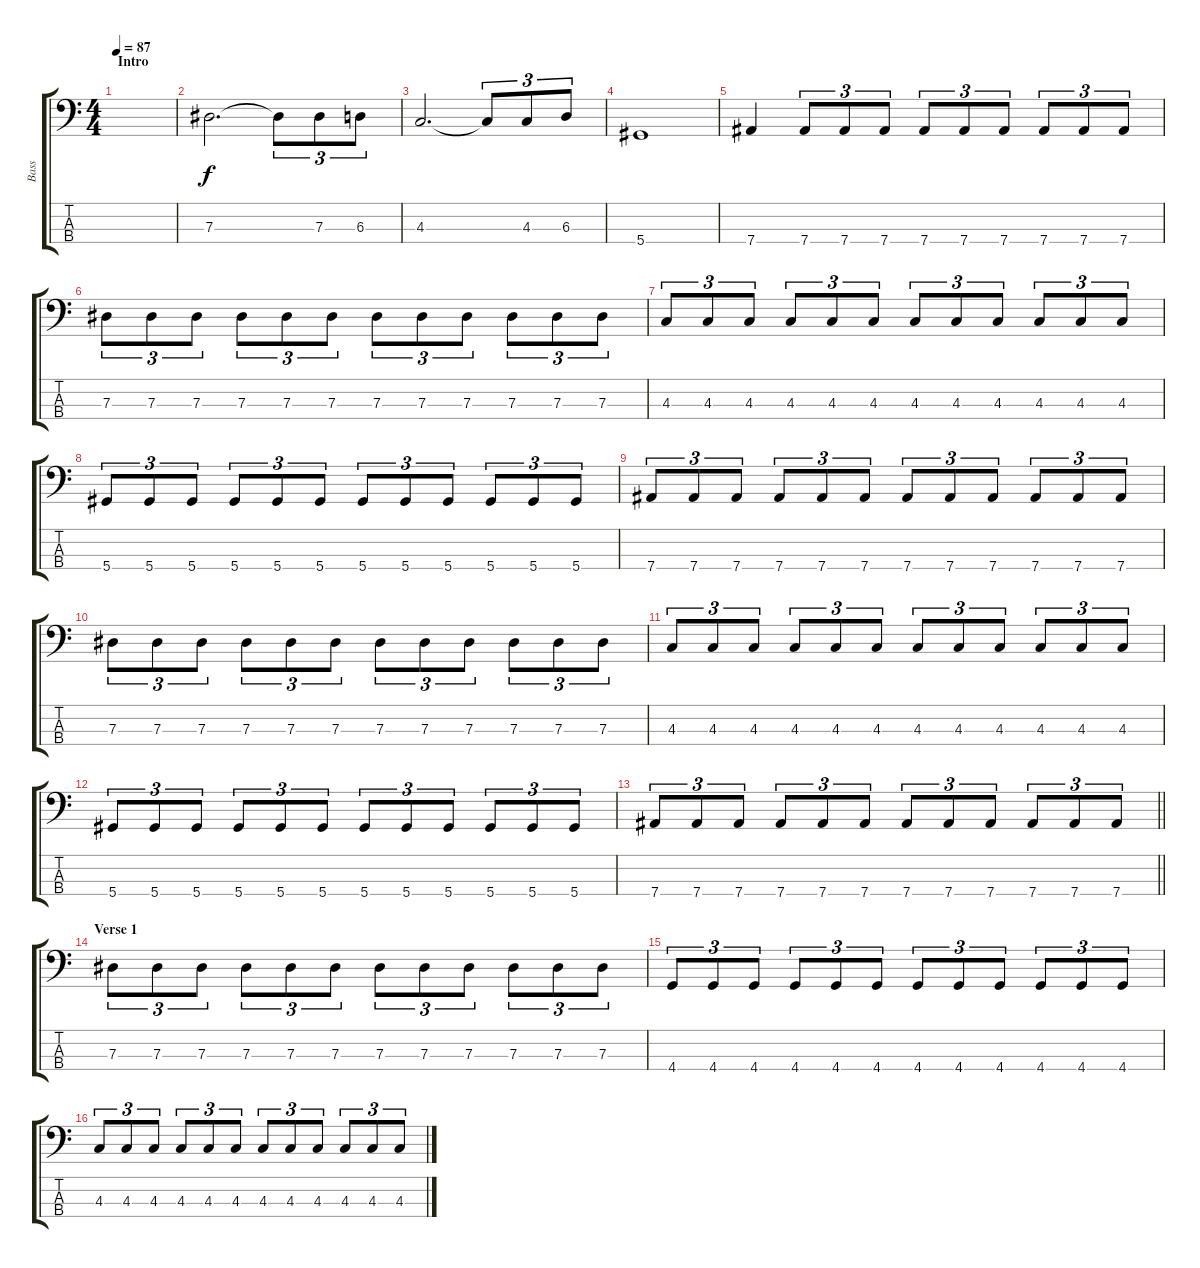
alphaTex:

\track ("Bass" "Bass") {instrument electricbassfinger}
\staff {score tabs}
\tuning (Gb2 Db2 Ab1 Eb1) {hide}
\ts (4 4)
\section ("" "Intro")
\tempo 87
\clef f4
\ks c
|
7.3.2{d} 7.3{t}.8{tu (3 2)} 7.3.8{tu (3 2)} 6.3.8{tu (3 2)} |
4.3.2{d} 4.3{t}.8{tu (3 2)} 4.3.8{tu (3 2)} 6.3.8{tu (3 2)} |
5.4.1 |
7.4.4 7.4.8{tu (3 2)} 7.4.8{tu (3 2)} 7.4.8{tu (3 2)} 7.4.8{tu (3 2)} 7.4.8{tu (3 2)} 7.4.8{tu (3 2)} 7.4.8{tu (3 2)} 7.4.8{tu (3 2)} 7.4.8{tu (3 2)} |
7.3.8{tu (3 2)} 7.3.8{tu (3 2)} 7.3.8{tu (3 2)} 7.3.8{tu (3 2)} 7.3.8{tu (3 2)} 7.3.8{tu (3 2)} 7.3.8{tu (3 2)} 7.3.8{tu (3 2)} 7.3.8{tu (3 2)} 7.3.8{tu (3 2)} 7.3.8{tu (3 2)} 7.3.8{tu (3 2)} |
4.3.8{tu (3 2)} 4.3.8{tu (3 2)} 4.3.8{tu (3 2)} 4.3.8{tu (3 2)} 4.3.8{tu (3 2)} 4.3.8{tu (3 2)} 4.3.8{tu (3 2)} 4.3.8{tu (3 2)} 4.3.8{tu (3 2)} 4.3.8{tu (3 2)} 4.3.8{tu (3 2)} 4.3.8{tu (3 2)} |
5.4.8{tu (3 2)} 5.4.8{tu (3 2)} 5.4.8{tu (3 2)} 5.4.8{tu (3 2)} 5.4.8{tu (3 2)} 5.4.8{tu (3 2)} 5.4.8{tu (3 2)} 5.4.8{tu (3 2)} 5.4.8{tu (3 2)} 5.4.8{tu (3 2)} 5.4.8{tu (3 2)} 5.4.8{tu (3 2)} |
7.4.8{tu (3 2)} 7.4.8{tu (3 2)} 7.4.8{tu (3 2)} 7.4.8{tu (3 2)} 7.4.8{tu (3 2)} 7.4.8{tu (3 2)} 7.4.8{tu (3 2)} 7.4.8{tu (3 2)} 7.4.8{tu (3 2)} 7.4.8{tu (3 2)} 7.4.8{tu (3 2)} 7.4.8{tu (3 2)} |
7.3.8{tu (3 2)} 7.3.8{tu (3 2)} 7.3.8{tu (3 2)} 7.3.8{tu (3 2)} 7.3.8{tu (3 2)} 7.3.8{tu (3 2)} 7.3.8{tu (3 2)} 7.3.8{tu (3 2)} 7.3.8{tu (3 2)} 7.3.8{tu (3 2)} 7.3.8{tu (3 2)} 7.3.8{tu (3 2)} |
4.3.8{tu (3 2)} 4.3.8{tu (3 2)} 4.3.8{tu (3 2)} 4.3.8{tu (3 2)} 4.3.8{tu (3 2)} 4.3.8{tu (3 2)} 4.3.8{tu (3 2)} 4.3.8{tu (3 2)} 4.3.8{tu (3 2)} 4.3.8{tu (3 2)} 4.3.8{tu (3 2)} 4.3.8{tu (3 2)} |
5.4.8{tu (3 2)} 5.4.8{tu (3 2)} 5.4.8{tu (3 2)} 5.4.8{tu (3 2)} 5.4.8{tu (3 2)} 5.4.8{tu (3 2)} 5.4.8{tu (3 2)} 5.4.8{tu (3 2)} 5.4.8{tu (3 2)} 5.4.8{tu (3 2)} 5.4.8{tu (3 2)} 5.4.8{tu (3 2)} |
\barLineRight lightlight
7.4.8{tu (3 2)} 7.4.8{tu (3 2)} 7.4.8{tu (3 2)} 7.4.8{tu (3 2)} 7.4.8{tu (3 2)} 7.4.8{tu (3 2)} 7.4.8{tu (3 2)} 7.4.8{tu (3 2)} 7.4.8{tu (3 2)} 7.4.8{tu (3 2)} 7.4.8{tu (3 2)} 7.4.8{tu (3 2)} |
\section ("" "Verse 1")
7.3.8{tu (3 2)} 7.3.8{tu (3 2)} 7.3.8{tu (3 2)} 7.3.8{tu (3 2)} 7.3.8{tu (3 2)} 7.3.8{tu (3 2)} 7.3.8{tu (3 2)} 7.3.8{tu (3 2)} 7.3.8{tu (3 2)} 7.3.8{tu (3 2)} 7.3.8{tu (3 2)} 7.3.8{tu (3 2)} |
4.4.8{tu (3 2)} 4.4.8{tu (3 2)} 4.4.8{tu (3 2)} 4.4.8{tu (3 2)} 4.4.8{tu (3 2)} 4.4.8{tu (3 2)} 4.4.8{tu (3 2)} 4.4.8{tu (3 2)} 4.4.8{tu (3 2)} 4.4.8{tu (3 2)} 4.4.8{tu (3 2)} 4.4.8{tu (3 2)} |
4.3.8{tu (3 2)} 4.3.8{tu (3 2)} 4.3.8{tu (3 2)} 4.3.8{tu (3 2)} 4.3.8{tu (3 2)} 4.3.8{tu (3 2)} 4.3.8{tu (3 2)} 4.3.8{tu (3 2)} 4.3.8{tu (3 2)} 4.3.8{tu (3 2)} 4.3.8{tu (3 2)} 4.3.8{tu (3 2)}
